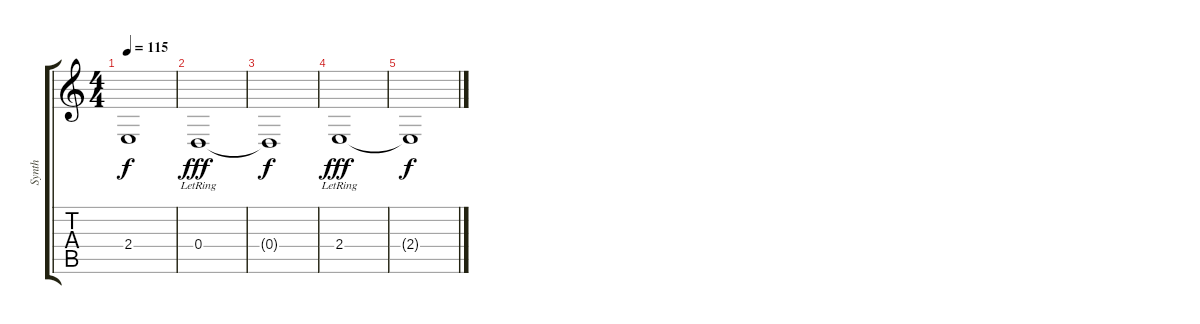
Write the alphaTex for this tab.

\track ("Synth" "Synth") {instrument fx5brightness}
\staff {score tabs}
\tuning (E4 B3 G3 D3 A2 E2) {hide}
\ts (4 4)
\tempo 115
\clef g2
\ks c
2.4{t}.1{dy f} |
0.4{lr}.1{dy fff instrument fx4atmosphere} |
0.4{t}.1{dy f} |
2.4{lr}.1{dy fff} |
2.4{t}.1{dy f}
